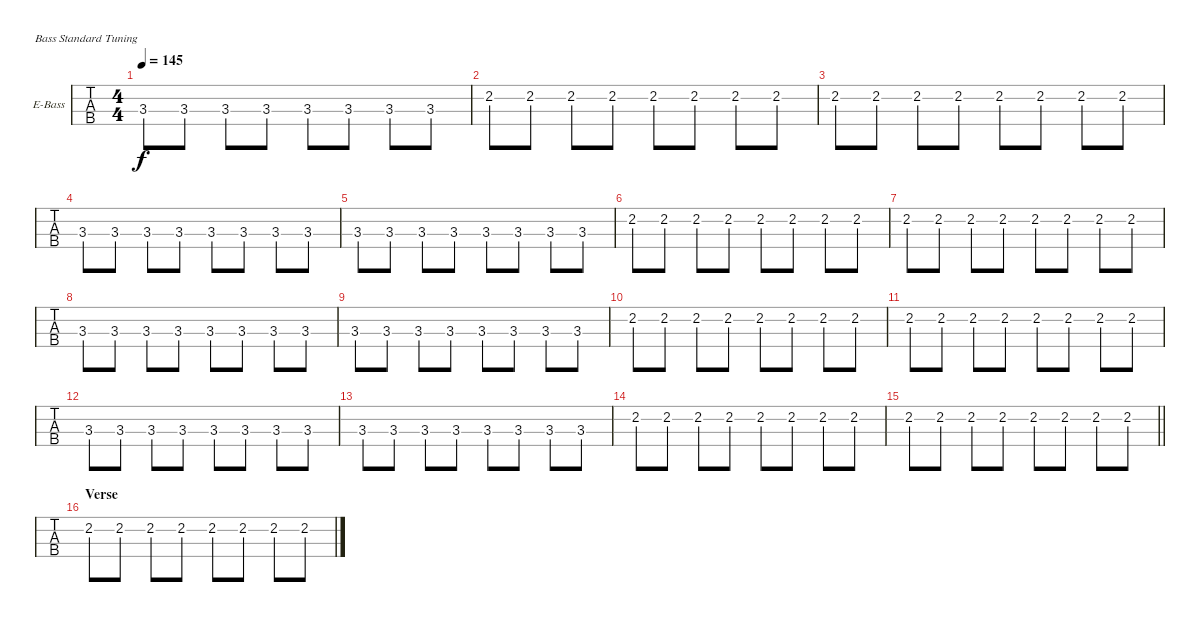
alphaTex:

\bracketExtendMode groupsimilarinstruments
\firstSystemTrackNameOrientation horizontal
\otherSystemsTrackNameOrientation horizontal
\track ("Nikolai" "E-Bass") {instrument electricbassfinger}
\staff {tabs}
\tuning (G2 D2 A1 E1)
\ts (4 4)
\tempo 145
\clef f4
\ks c
3.3.8{dy f} 3.3.8 3.3.8 3.3.8 3.3.8 3.3.8 3.3.8 3.3.8 |
2.2.8 2.2.8 2.2.8 2.2.8 2.2.8 2.2.8 2.2.8 2.2.8 |
2.2.8 2.2.8 2.2.8 2.2.8 2.2.8 2.2.8 2.2.8 2.2.8 |
3.3.8 3.3.8 3.3.8 3.3.8 3.3.8 3.3.8 3.3.8 3.3.8 |
3.3.8 3.3.8 3.3.8 3.3.8 3.3.8 3.3.8 3.3.8 3.3.8 |
2.2.8 2.2.8 2.2.8 2.2.8 2.2.8 2.2.8 2.2.8 2.2.8 |
2.2.8 2.2.8 2.2.8 2.2.8 2.2.8 2.2.8 2.2.8 2.2.8 |
3.3.8 3.3.8 3.3.8 3.3.8 3.3.8 3.3.8 3.3.8 3.3.8 |
3.3.8 3.3.8 3.3.8 3.3.8 3.3.8 3.3.8 3.3.8 3.3.8 |
2.2.8 2.2.8 2.2.8 2.2.8 2.2.8 2.2.8 2.2.8 2.2.8 |
2.2.8 2.2.8 2.2.8 2.2.8 2.2.8 2.2.8 2.2.8 2.2.8 |
3.3.8 3.3.8 3.3.8 3.3.8 3.3.8 3.3.8 3.3.8 3.3.8 |
3.3.8 3.3.8 3.3.8 3.3.8 3.3.8 3.3.8 3.3.8 3.3.8 |
2.2.8 2.2.8 2.2.8 2.2.8 2.2.8 2.2.8 2.2.8 2.2.8 |
\barLineRight lightlight
2.2.8 2.2.8 2.2.8 2.2.8 2.2.8 2.2.8 2.2.8 2.2.8 |
\section ("" "Verse")
2.2.8 2.2.8 2.2.8 2.2.8 2.2.8 2.2.8 2.2.8 2.2.8
